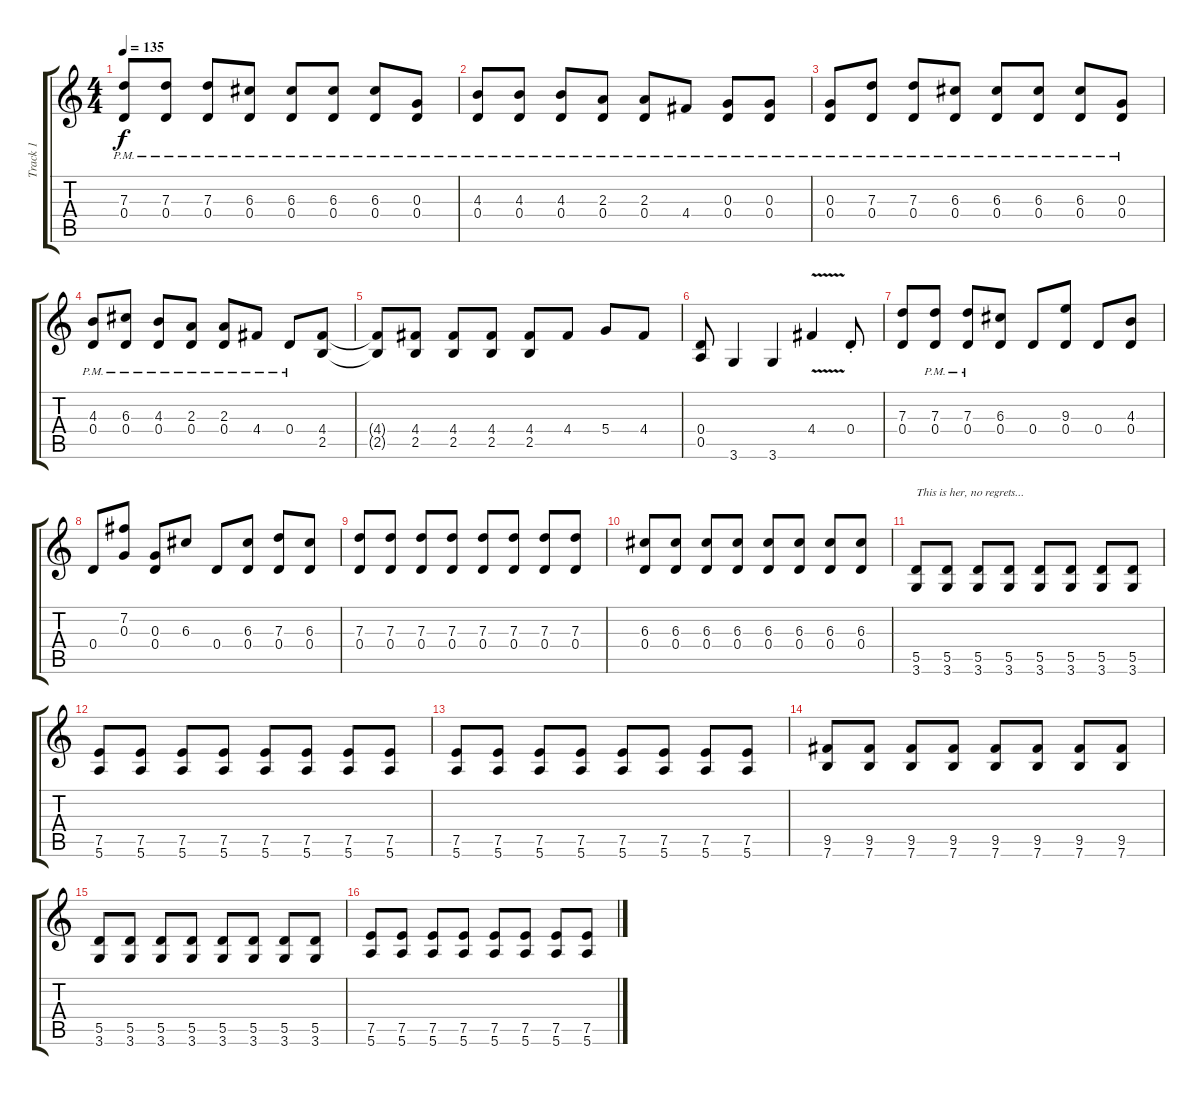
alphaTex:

\track ("Track 1" "Track 1") {instrument acousticguitarsteel}
\staff {score tabs}
\tuning (E4 B3 G3 D3 A2 E2) {hide}
\ts (4 4)
\tempo 135
\clef g2
\ks c
(7.3{pm} 0.4{pm}).8{dy f} (7.3{pm} 0.4{pm}).8 (7.3{pm} 0.4{pm}).8 (6.3{pm} 0.4{pm}).8 (6.3{pm} 0.4{pm}).8 (6.3{pm} 0.4{pm}).8 (6.3{pm} 0.4{pm}).8 (0.3{pm} 0.4{pm}).8 |
(4.3{pm} 0.4{pm}).8 (4.3{pm} 0.4{pm}).8 (4.3{pm} 0.4{pm}).8 (2.3{pm} 0.4{pm}).8 (2.3{pm} 0.4{pm}).8 4.4{pm}.8 (0.3{pm} 0.4{pm}).8 (0.3{pm} 0.4{pm}).8 |
(0.3{pm} 0.4{pm}).8 (7.3{pm} 0.4{pm}).8 (7.3{pm} 0.4{pm}).8 (6.3{pm} 0.4{pm}).8 (6.3{pm} 0.4{pm}).8 (6.3{pm} 0.4{pm}).8 (6.3{pm} 0.4{pm}).8 (0.3{pm} 0.4{pm}).8 |
(4.3{pm} 0.4{pm}).8 (6.3{pm} 0.4{pm}).8 (4.3{pm} 0.4{pm}).8 (2.3{pm} 0.4{pm}).8 (2.3{pm} 0.4{pm}).8 4.4{pm}.8 0.4{pm}.8 (4.4 2.5).8 |
(4.4{t} 2.5{t}).8 (4.4 2.5).8 (4.4 2.5).8 (4.4 2.5).8 (4.4 2.5).8 4.4.8 5.4.8 4.4.8 |
(0.4 0.5).8 3.6.4 3.6.4 4.4{v}.4 0.4{st}.8 |
(7.3 0.4).8 (7.3{pm} 0.4{pm}).8 (7.3{pm} 0.4{pm}).8 (6.3 0.4).8 0.4.8 (9.3 0.4).8 0.4.8 (4.3 0.4).8 |
0.4.8 (7.2 0.3).8 (0.3 0.4).8 6.3.8 0.4.8 (6.3 0.4).8 (7.3 0.4).8 (6.3 0.4).8 |
(7.3 0.4).8 (7.3 0.4).8 (7.3 0.4).8 (7.3 0.4).8 (7.3 0.4).8 (7.3 0.4).8 (7.3 0.4).8 (7.3 0.4).8 |
(6.3 0.4).8 (6.3 0.4).8 (6.3 0.4).8 (6.3 0.4).8 (6.3 0.4).8 (6.3 0.4).8 (6.3 0.4).8 (6.3 0.4).8 |
(5.5 3.6).8{txt "This is her, no regrets..."} (5.5 3.6).8 (5.5 3.6).8 (5.5 3.6).8 (5.5 3.6).8 (5.5 3.6).8 (5.5 3.6).8 (5.5 3.6).8 |
(7.5 5.6).8 (7.5 5.6).8 (7.5 5.6).8 (7.5 5.6).8 (7.5 5.6).8 (7.5 5.6).8 (7.5 5.6).8 (7.5 5.6).8 |
(7.5 5.6).8 (7.5 5.6).8 (7.5 5.6).8 (7.5 5.6).8 (7.5 5.6).8 (7.5 5.6).8 (7.5 5.6).8 (7.5 5.6).8 |
(9.5 7.6).8 (9.5 7.6).8 (9.5 7.6).8 (9.5 7.6).8 (9.5 7.6).8 (9.5 7.6).8 (9.5 7.6).8 (9.5 7.6).8 |
(5.5 3.6).8 (5.5 3.6).8 (5.5 3.6).8 (5.5 3.6).8 (5.5 3.6).8 (5.5 3.6).8 (5.5 3.6).8 (5.5 3.6).8 |
(7.5 5.6).8 (7.5 5.6).8 (7.5 5.6).8 (7.5 5.6).8 (7.5 5.6).8 (7.5 5.6).8 (7.5 5.6).8 (7.5 5.6).8
